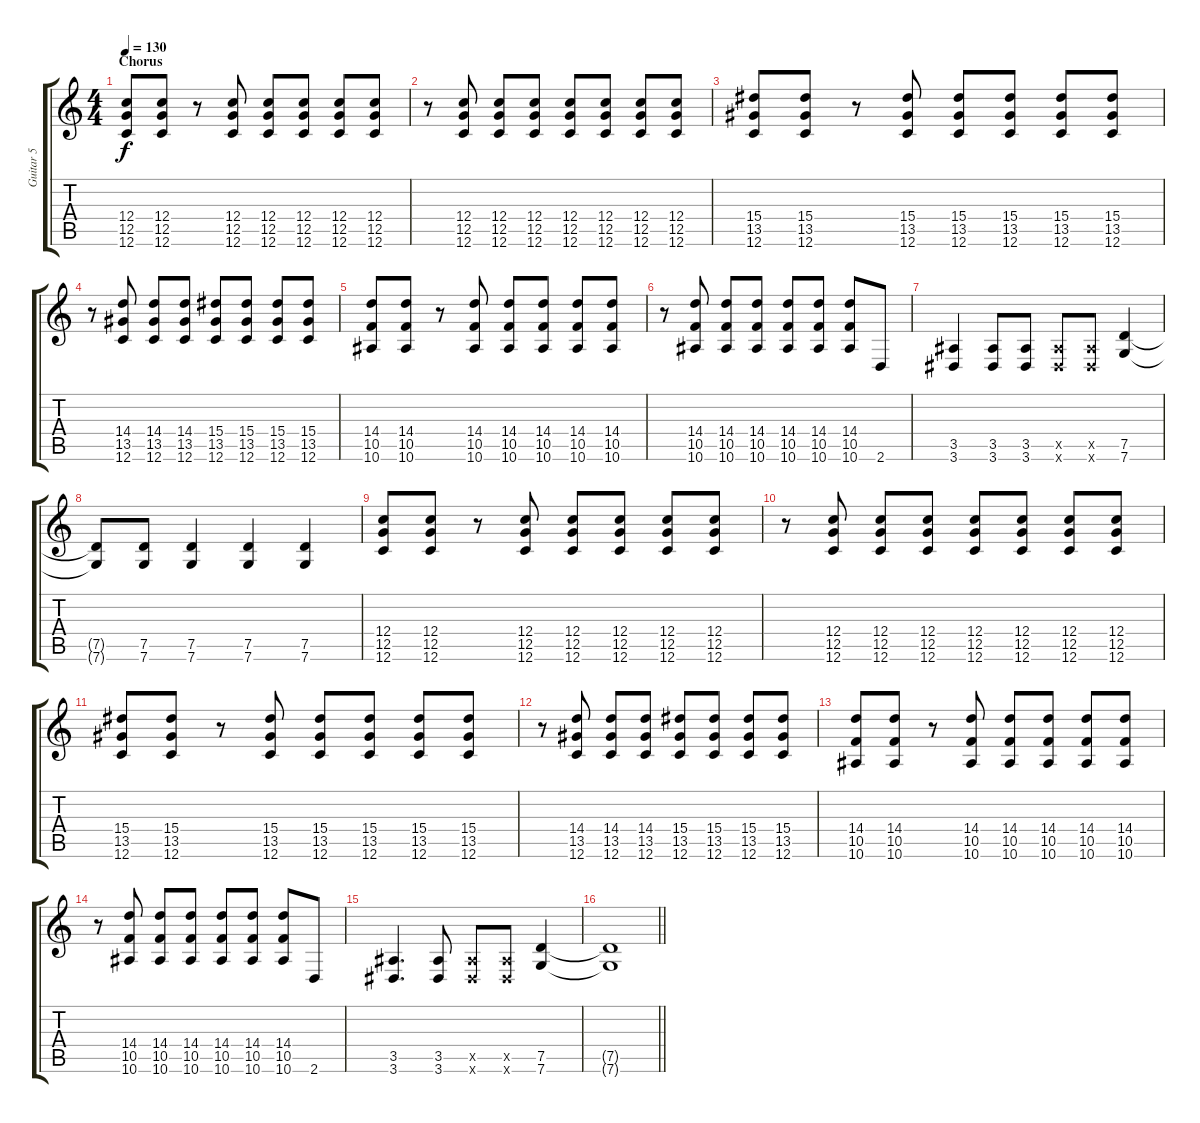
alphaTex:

\track ("Guitar 5" "Guitar 5") {instrument distortionguitar}
\staff {score tabs}
\tuning (D4 A3 F3 C3 G2 C2) {hide}
\ts (4 4)
\section ("" "Chorus")
\tempo 130
\clef g2
\ks c
(12.4 12.5 12.6).8{dy f} (12.4 12.5 12.6).8 r.8 (12.4 12.5 12.6).8 (12.4 12.5 12.6).8 (12.4 12.5 12.6).8 (12.4 12.5 12.6).8 (12.4 12.5 12.6).8 |
r.8 (12.4 12.5 12.6).8 (12.4 12.5 12.6).8 (12.4 12.5 12.6).8 (12.4 12.5 12.6).8 (12.4 12.5 12.6).8 (12.4 12.5 12.6).8 (12.4 12.5 12.6).8 |
(15.4 13.5 12.6).8 (15.4 13.5 12.6).8 r.8 (15.4 13.5 12.6).8 (15.4 13.5 12.6).8 (15.4 13.5 12.6).8 (15.4 13.5 12.6).8 (15.4 13.5 12.6).8 |
r.8 (14.4 13.5 12.6).8 (14.4 13.5 12.6).8 (14.4 13.5 12.6).8 (15.4 13.5 12.6).8 (15.4 13.5 12.6).8 (15.4 13.5 12.6).8 (15.4 13.5 12.6).8 |
(14.4 10.5 10.6).8 (14.4 10.5 10.6).8 r.8 (14.4 10.5 10.6).8 (14.4 10.5 10.6).8 (14.4 10.5 10.6).8 (14.4 10.5 10.6).8 (14.4 10.5 10.6).8 |
r.8 (14.4 10.5 10.6).8 (14.4 10.5 10.6).8 (14.4 10.5 10.6).8 (14.4 10.5 10.6).8 (14.4 10.5 10.6).8 (14.4 10.5 10.6).8 2.6.8 |
(3.5 3.6).4 (3.5 3.6).8 (3.5 3.6).8 (3.5{x} 3.6{x}).8 (3.5{x} 3.6{x}).8 (7.5 7.6).4 |
(7.5{t} 7.6{t}).8 (7.5 7.6).8 (7.5 7.6).4 (7.5 7.6).4 (7.5 7.6).4 |
(12.4 12.5 12.6).8 (12.4 12.5 12.6).8 r.8 (12.4 12.5 12.6).8 (12.4 12.5 12.6).8 (12.4 12.5 12.6).8 (12.4 12.5 12.6).8 (12.4 12.5 12.6).8 |
r.8 (12.4 12.5 12.6).8 (12.4 12.5 12.6).8 (12.4 12.5 12.6).8 (12.4 12.5 12.6).8 (12.4 12.5 12.6).8 (12.4 12.5 12.6).8 (12.4 12.5 12.6).8 |
(15.4 13.5 12.6).8 (15.4 13.5 12.6).8 r.8 (15.4 13.5 12.6).8 (15.4 13.5 12.6).8 (15.4 13.5 12.6).8 (15.4 13.5 12.6).8 (15.4 13.5 12.6).8 |
r.8 (14.4 13.5 12.6).8 (14.4 13.5 12.6).8 (14.4 13.5 12.6).8 (15.4 13.5 12.6).8 (15.4 13.5 12.6).8 (15.4 13.5 12.6).8 (15.4 13.5 12.6).8 |
(14.4 10.5 10.6).8 (14.4 10.5 10.6).8 r.8 (14.4 10.5 10.6).8 (14.4 10.5 10.6).8 (14.4 10.5 10.6).8 (14.4 10.5 10.6).8 (14.4 10.5 10.6).8 |
r.8 (14.4 10.5 10.6).8 (14.4 10.5 10.6).8 (14.4 10.5 10.6).8 (14.4 10.5 10.6).8 (14.4 10.5 10.6).8 (14.4 10.5 10.6).8 2.6.8 |
(3.5 3.6).4{d} (3.5 3.6).8 (3.5{x} 3.6{x}).8 (3.5{x} 3.6{x}).8 (7.5 7.6).4 |
\barLineRight lightlight
(7.5{t} 7.6{t}).1
